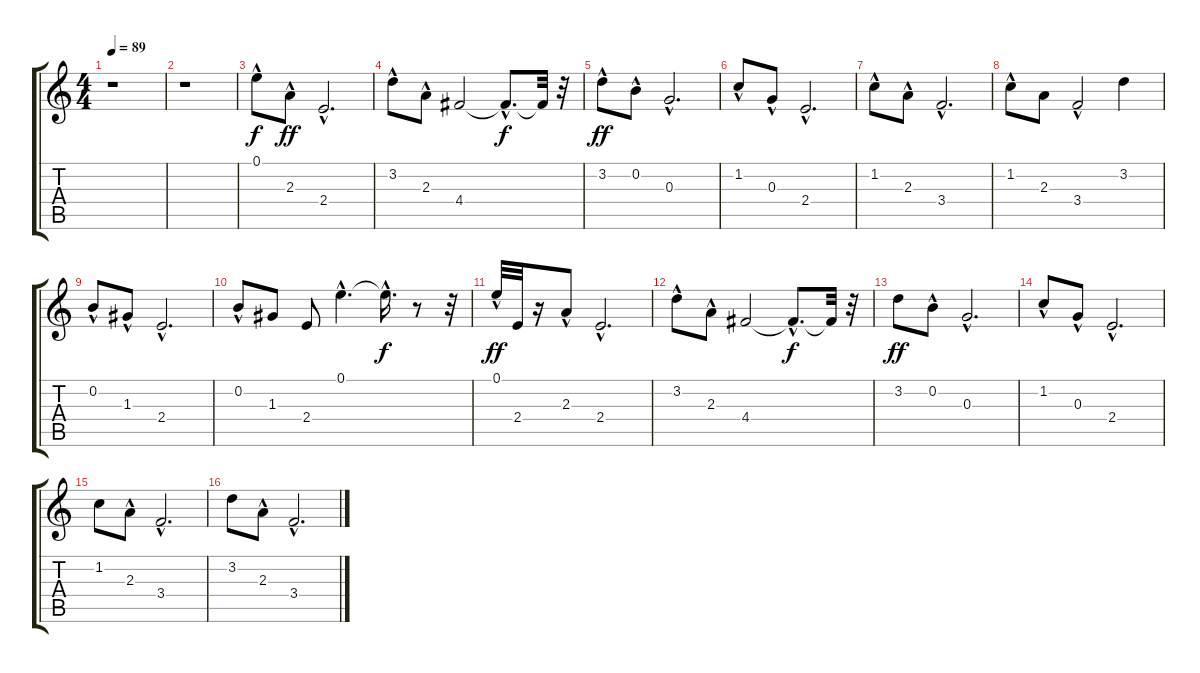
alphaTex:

\track "" {instrument distortionguitar}
\staff {score tabs}
\tuning (E4 B3 G3 D3 A2 E2) {hide}
\ts (4 4)
\tempo 89
\clef g2
\ks c
r.1{dy f} |
r.1 |
0.1{hac}.8 2.3{hac}.8{dy ff} 2.4{hac}.2{d} |
3.2{hac}.8 2.3{hac}.8 4.4.2 4.4{hac t}.8{d dy f} 4.4{t}.32 r.32 |
3.2{hac}.8{dy ff} 0.2{hac}.8 0.3{hac}.2{d} |
1.2{hac}.8 0.3{hac}.8 2.4{hac}.2{d} |
1.2{hac}.8 2.3{hac}.8 3.4{hac}.2{d} |
1.2{hac}.8 2.3.8 3.4{hac}.2 3.2.4 |
0.2{hac}.8 1.3{hac}.8 2.4{hac}.2{d} |
0.2{hac}.8 1.3.8 2.4.8 0.1{hac}.4{d} 0.1{hac t}.16{d dy f} r.8 r.32 |
0.1{hac}.32{dy ff} 2.4.32 r.16 2.3{hac}.8 2.4{hac}.2{d} |
3.2{hac}.8 2.3{hac}.8 4.4.2 4.4{hac t}.8{d dy f} 4.4{t}.32 r.32 |
3.2.8{dy ff} 0.2{hac}.8 0.3{hac}.2{d} |
1.2{hac}.8 0.3{hac}.8 2.4{hac}.2{d} |
1.2.8 2.3{hac}.8 3.4{hac}.2{d} |
3.2.8 2.3{hac}.8 3.4{hac}.2{d}
